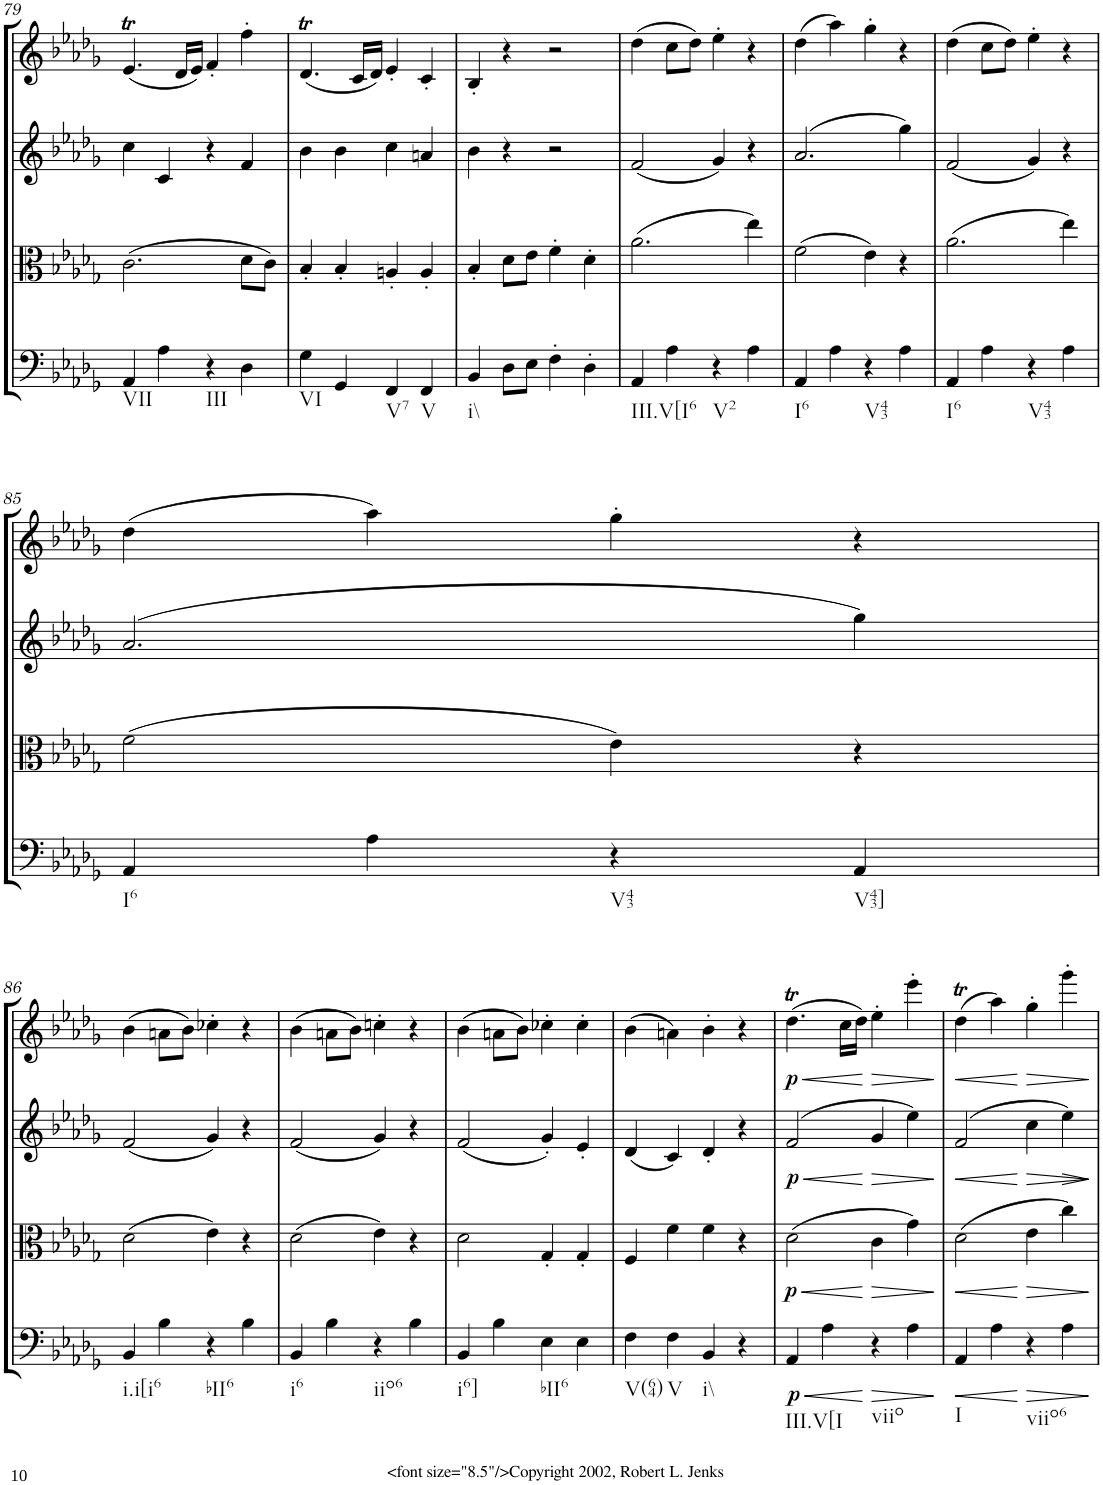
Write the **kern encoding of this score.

**kern	**dynam	**kern	**dynam	**kern	**dynam	**kern	**dynam
*part4	*part4	*part3	*part3	*part2	*part2	*part1	*part1
*staff4	*staff4	*staff3	*staff3	*staff2	*staff2	*staff1	*staff1
*I"Cello	*	*I"Viola	*	*I"2nd Violin	*	*I"1st Violin	*
*	*	*I'Vla	*	*I'Vln	*	*I'Vln	*
!!LO:PB:g=z
*clefC4	*	*clefC3	*	*clefG2	*	*clefG2	*
*k[b-e-a-d-g-]	*	*k[b-e-a-d-g-]	*	*k[b-e-a-d-g-]	*	*k[b-e-a-d-g-]	*
*D-:	*	*D-:	*	*D-:	*	*D-:	*
*M2/2	*	*M2/2	*	*M2/2	*	*M2/2	*
*met(c|)	*	*met(c|)	*	*met(c|)	*	*met(c|)	*
=79	=79	=79	=79	=79	=79	=79	=79
!LO:TX:b:t=VII	!	!	!	!	!	!	!
4AA-/	.	(2.c\	.	4cc\	.	(4.e-T/	.
4A-\	.	.	.	4c/	.	.	.
.	.	.	.	.	.	16d-/LL	.
.	.	.	.	.	.	16e-/JJ)	.
!LO:TX:b:t=III	!	!	!	!	!	!	!
4r	.	.	.	4r	.	4f'/	.
4D-\	.	8d-\L	.	4f/	.	4ff'\	.
.	.	8c\J)	.	.	.	.	.
=80	=80	=80	=80	=80	=80	=80	=80
!LO:TX:b:t=VI	!	!	!	!	!	!	!
4G-\	.	4B-'/	.	4b-\	.	(4.d-T/	.
4GG-/	.	4B-'/	.	4b-\	.	.	.
.	.	.	.	.	.	16c/LL	.
.	.	.	.	.	.	16d-/JJ)	.
!LO:TX:b:t=V7	!	!	!	!	!	!	!
4FF/	.	4An'/	.	4cc\	.	4e-'/	.
!LO:TX:b:t=V	!	!	!	!	!	!	!
4FF/	.	4A'/	.	4an/	.	4c'/	.
=81	=81	=81	=81	=81	=81	=81	=81
!LO:TX:b:t=i\\	!	!	!	!	!	!	!
4BB-/	.	4B-'/	.	4b-\	.	4B-'/	.
8D-\L	.	8d-\L	.	4r	.	4r	.
8E-\J	.	8e-\J	.	.	.	.	.
4F'\	.	4f'\	.	2r	.	2r	.
4D-'\	.	4d-'\	.	.	.	.	.
=82	=82	=82	=82	=82	=82	=82	=82
!LO:TX:b:t=III.V[I6	!	!	!	!	!	!	!
4AA-/	.	(2.a-\	.	(2f/	.	(4dd-\	.
4A-\	.	.	.	.	.	8cc\L	.
.	.	.	.	.	.	8dd-\J)	.
!LO:TX:b:t=V2	!	!	!	!	!	!	!
4r	.	.	.	4g-/)	.	4ee-'\	.
4A-\	.	4ee-\)	.	4r	.	4r	.
=83	=83	=83	=83	=83	=83	=83	=83
!LO:TX:b:t=I6	!	!	!	!	!	!	!
4AA-/	.	(2f\	.	(2.a-/	.	(4dd-\	.
4A-\	.	.	.	.	.	4aa-\)	.
!LO:TX:b:t=V43	!	!	!	!	!	!	!
4r	.	4e-\)	.	.	.	4gg-'\	.
4A-\	.	4r	.	4gg-\)	.	4r	.
=84	=84	=84	=84	=84	=84	=84	=84
!LO:TX:b:t=I6	!	!	!	!	!	!	!
4AA-/	.	(2.a-\	.	(2f/	.	(4dd-\	.
4A-\	.	.	.	.	.	8cc\L	.
.	.	.	.	.	.	8dd-\J)	.
!LO:TX:b:t=V43	!	!	!	!	!	!	!
4r	.	.	.	4g-/)	.	4ee-'\	.
4A-\	.	4ee-\)	.	4r	.	4r	.
!!LO:LB:g=z
=85	=85	=85	=85	=85	=85	=85	=85
!LO:TX:b:t=I6	!	!	!	!	!	!	!
4AA-/	.	(2f\	.	(2.a-/	.	(4dd-\	.
4A-\	.	.	.	.	.	4aa-\)	.
!LO:TX:b:t=V43	!	!	!	!	!	!	!
4r	.	4e-\)	.	.	.	4gg-'\	.
!LO:TX:b:t=V43]	!	!	!	!	!	!	!
4AA-/	.	4r	.	4gg-\)	.	4r	.
!!LO:LB:g=z
=86	=86	=86	=86	=86	=86	=86	=86
!LO:TX:b:t=i.i[i6	!	!	!	!	!	!	!
4BB-/	.	(2d-\	.	(2f/	.	(4b-\	.
4B-\	.	.	.	.	.	8an\L	.
.	.	.	.	.	.	8b-\J)	.
!LO:TX:b:t=bII6	!	!	!	!	!	!	!
4r	.	4e-\)	.	4g-/)	.	4cc-X'\	.
4B-\	.	4r	.	4r	.	4r	.
=87	=87	=87	=87	=87	=87	=87	=87
!LO:TX:b:t=i6	!	!	!	!	!	!	!
4BB-/	.	(2d-\	.	(2f/	.	(4b-\	.
4B-\	.	.	.	.	.	8an\L	.
.	.	.	.	.	.	8b-\J)	.
!LO:TX:b:t=iio6	!	!	!	!	!	!	!
4r	.	4e-\)	.	4g-/)	.	4ccn'\	.
4B-\	.	4r	.	4r	.	4r	.
=88	=88	=88	=88	=88	=88	=88	=88
!LO:TX:b:t=i6]	!	!	!	!	!	!	!
4BB-/	.	2d-\	.	(2f/	.	(4b-\	.
4B-\	.	.	.	.	.	8an\L	.
.	.	.	.	.	.	8b-\J)	.
!LO:TX:b:t=bII6	!	!	!	!	!	!	!
4E-\	.	4G-'/	.	4g-'/)	.	4cc-X'\	.
4E-\	.	4G-'/	.	4e-'/	.	4cc-'\	.
=89	=89	=89	=89	=89	=89	=89	=89
!LO:TX:b:t=V(64)	!	!	!	!	!	!	!
4F\	.	4F/	.	(4d-/	.	(4b-\	.
!LO:TX:b:t=V	!	!	!	!	!	!	!
4F\	.	4f\	.	4c/)	.	4an\)	.
!LO:TX:b:t=i\\	!	!	!	!	!	!	!
4BB-/	.	4f\	.	4d-'/	.	4b-'\	.
4r	.	4r	.	4r	.	4r	.
=90	=90	=90	=90	=90	=90	=90	=90
!LO:TX:b:t=III.V[I	!	!	!	!	!	!	!
!	!LO:HP:b	!	!LO:HP:b	!	!LO:HP:b	!	!LO:HP:b
!	!LO:DY:n=1:b	!	!LO:DY:n=1:b	!	!LO:DY:n=1:b	!	!LO:DY:n=1:b
4AA-/	< p	(2d-\	< p	(2f/	< p	(4.dd-T\	< p
4A-\	.	.	.	.	.	.	.
.	.	.	.	.	.	16cc\LL	.
.	.	.	.	.	.	16dd-\JJ)	.
!LO:TX:b:t=viio	!	!	!	!	!	!	!
!	!LO:HP:n=1:b	!	!LO:HP:n=1:b	!	!LO:HP:n=1:b	!	!LO:HP:n=1:b
4r	[ >	4c\	[ >	4g-/	[ >	4ee-'\	[ >
4A-\	.	4g-\)	.	4ee-\)	.	4eee-'\	.
.	]	.	]	.	]	.	]
=91	=91	=91	=91	=91	=91	=91	=91
!LO:TX:b:t=I	!	!	!	!	!	!	!
!	!LO:HP:b	!	!LO:HP:b	!	!LO:HP:b	!	!LO:HP:b
4AA-/	<	(2d-\	<	(2f/	<	(4dd-T\	<
4A-\	.	.	.	.	.	4aa-\)	.
!LO:TX:b:t=viio6	!	!	!	!	!	!	!
!	!LO:HP:n=1:b	!	!LO:HP:n=1:b	!	!LO:HP:n=1:b	!	!LO:HP:n=1:b
4r	[ >	4e-\	[ >	4cc\	[ >	4gg-'\	[ >
!	!	!	!	!	!LO:HP:b	!	!
4A-\	.	4cc\)	.	4ee-\)	>	4ggg-'\	.
.	]	.	]	.	] ]	.	]
=	=	=	=	=	=	=	=
*-	*-	*-	*-	*-	*-	*-	*-
